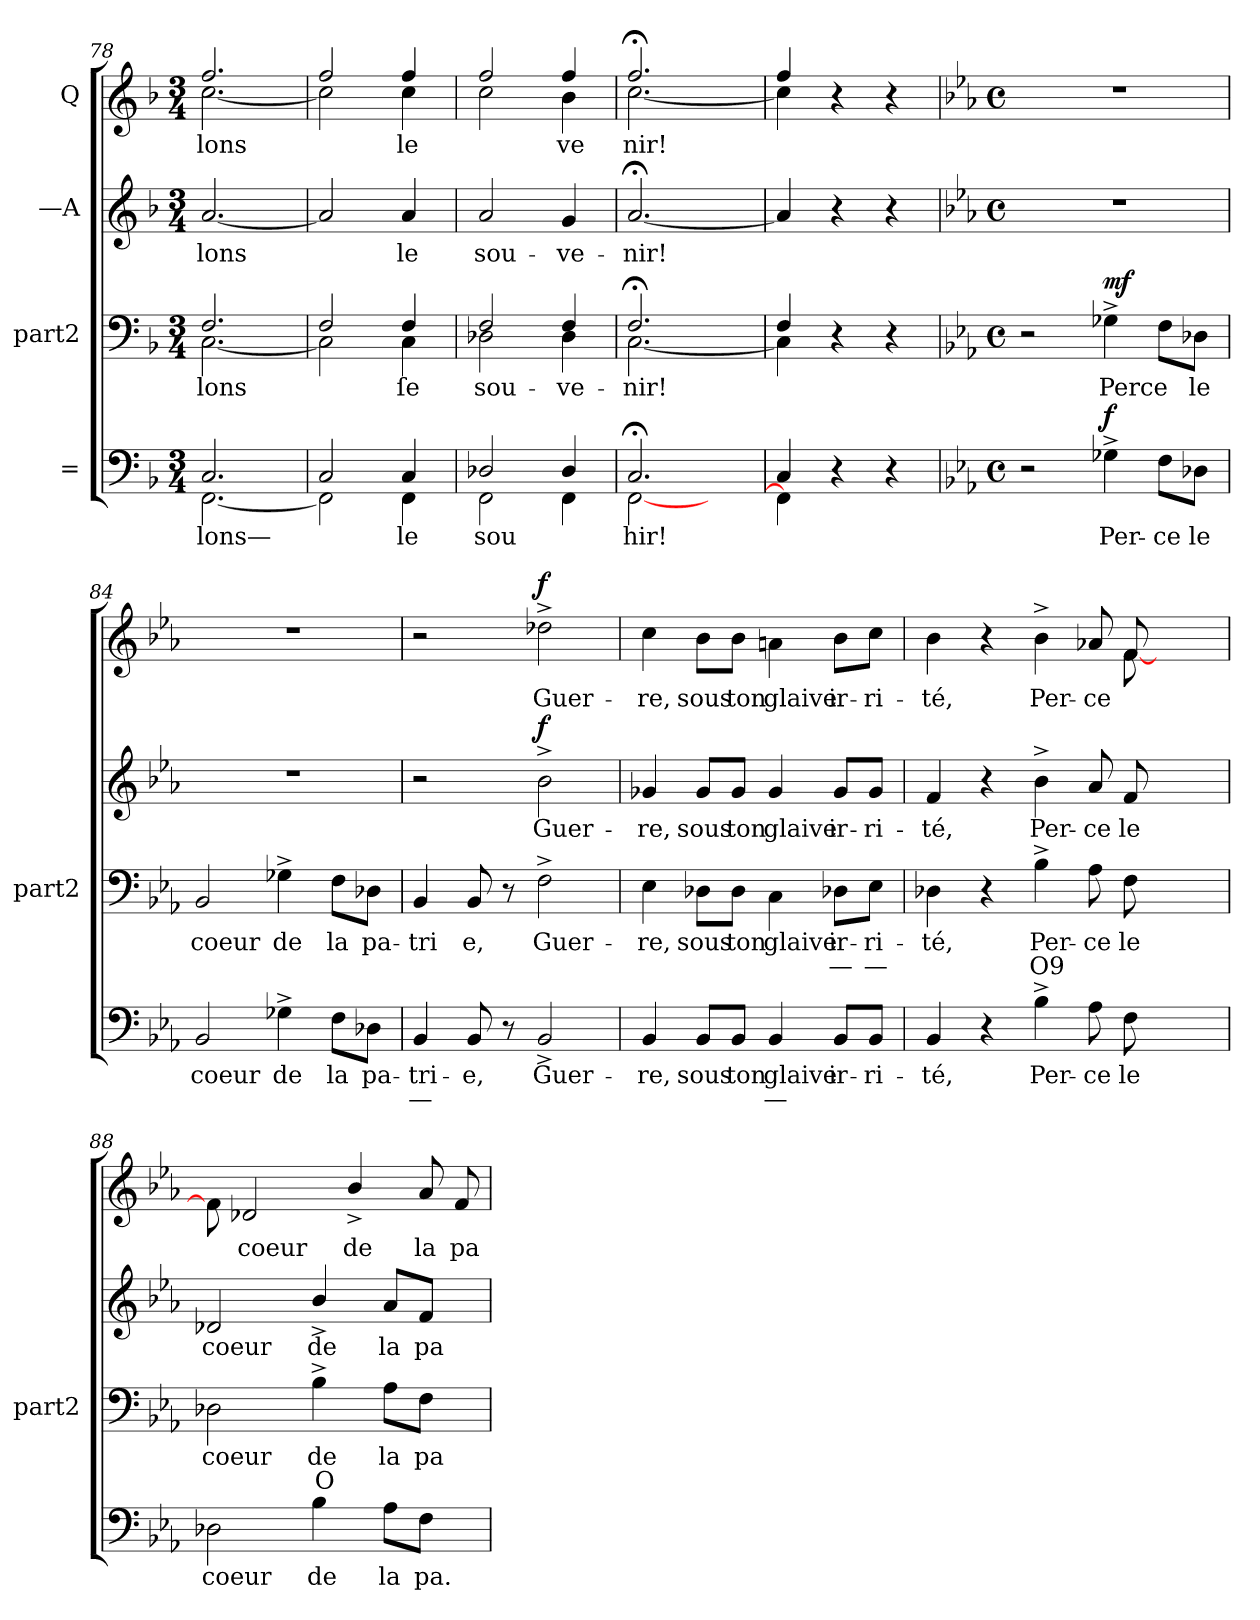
**kern	**text	**text	**dynam	**kern	**text	**text	**dynam	**kern	**text	**dynam	**kern	**text	**dynam
*part4	*part4	*part4	*part4	*part3	*part3	*part3	*part3	*part2	*part2	*part2	*part1	*part1	*part1
*staff4	*staff4	*staff4	*staff4	*staff3	*staff3	*staff3	*staff3	*staff2	*staff2	*staff2	*staff1	*staff1	*staff1
*I"=	*	*	*	*I"part2	*	*	*	*I"—A	*	*	*I"Q	*	*
*	*	*	*	*I'part2	*	*	*	*	*	*	*	*	*
!!LO:LB:g=z
*clefF4	*	*	*	*clefF4	*	*	*	*clefG2	*	*	*clefG2	*	*
*k[b-]	*	*	*	*k[b-]	*	*	*	*k[b-]	*	*	*k[b-]	*	*
*M3/4	*	*	*	*M3/4	*	*	*	*M3/4	*	*	*M3/4	*	*
=78	=78	=78	=78	=78	=78	=78	=78	=78	=78	=78	=78	=78	=78
*^	*	*	*	*	*	*	*	*	*	*	*	*	*
*	*	*	*	*	*^	*	*	*	*	*	*	*	*	*
*	*	*	*	*	*	*	*	*	*	*	*	*	*^	*	*
2.Ci/	[2.FFj\	lons—	.	.	2.Fi/	[2.Cj\	lons	.	.	[2.ai/	lons	.	2.ffi/	[2.ccj\	lons	.
=79	=79	=79	=79	=79	=79	=79	=79	=79	=79	=79	=79	=79	=79	=79	=79	=79
2Ci/	2FFj\]	.	.	.	2Fi/	2Cj\]	.	.	.	2ai/]	.	.	2ffi/	2ccj\]	.	.
4Ci/	4FFj\	le	.	.	4Fi/	4Cj\	ſe	.	.	4ai/	le	.	4ffi/	4ccj\	le	.
=80	=80	=80	=80	=80	=80	=80	=80	=80	=80	=80	=80	=80	=80	=80	=80	=80
2D-Xi/	2FFj\	sou	.	.	2Fi/	2D-Xj\	sou-	.	.	2ai/	sou-	.	2ffi/	2ccj\	--	.
4D-i/	4FFj\	--	.	.	4Fi/	4D-j\	ve-	.	.	4gi/	ve-	.	4ffi/	4b-j\	ve	.
=81	=81	=81	=81	=81	=81	=81	=81	=81	=81	=81	=81	=81	=81	=81	=81	=81
2.C;i/	[2FFj\	hir!	.	.	2.F;i/	[2.Cj\	nir!	.	.	[2.a;i/	nir!	.	2.ff;i/	[2.ccj\	nir!	.
.	4ryy	.	.	.	.	.	.	.	.	.	.	.	.	.	.	.
=82	=82	=82	=82	=82	=82	=82	=82	=82	=82	=82	=82	=82	=82	=82	=82	=82
4Ci/	4FFj\]	.	.	.	4Fi/	4Cj\]	.	.	.	4ai/]	.	.	4ffi/	4ccj\]	.	.
4r	2ryy	.	.	.	4r	2ryy	.	.	.	4r	.	.	4r	2ryy	.	.
4r	.	.	.	.	4r	.	.	.	.	4r	.	.	4r	.	.	.
*v	*v	*	*	*	*	*	*	*	*	*	*	*	*v	*v	*	*
*	*	*	*	*v	*v	*	*	*	*	*	*	*	*	*
=83	=83	=83	=83	=83	=83	=83	=83	=83	=83	=83	=83	=83	=83
*k[b-e-a-]	*	*	*	*k[b-e-a-]	*	*	*	*k[b-e-a-]	*	*	*k[b-e-a-]	*	*
*M4/4	*	*	*	*M4/4	*	*	*	*M4/4	*	*	*M4/4	*	*
*met(c)	*	*	*	*met(c)	*	*	*	*met(c)	*	*	*met(c)	*	*
2r	.	.	.	2r	.	.	.	1r	.	.	1r	.	.
!	!	!	!LO:DY:a	!	!	!	!LO:DY:a	!	!	!	!	!	!
4G-X^>i\	Per-	.	f	4G-X^>i\	Perce	.	mf	.	.	.	.	.	.
8Fi\L	ce	.	.	8Fi\L	.	.	.	.	.	.	.	.	.
8D-Xi\J	le	.	.	8D-Xi\J	le	.	.	.	.	.	.	.	.
=84	=84	=84	=84	=84	=84	=84	=84	=84	=84	=84	=84	=84	=84
2BB-i/	coeur	.	.	2BB-i/	coeur	.	.	1r	.	.	1r	.	.
4G-X^>i\	de	.	.	4G-X^>i\	de	.	.	.	.	.	.	.	.
8Fi\L	la	.	.	8Fi\L	la	.	.	.	.	.	.	.	.
8D-Xi\J	pa-	.	.	8D-Xi\J	pa-	.	.	.	.	.	.	.	.
!!LO:LB:g=z
=85	=85	=85	=85	=85	=85	=85	=85	=85	=85	=85	=85	=85	=85
4BB-i/	tri-	—	.	4BB-i/	tri	.	.	2r	.	.	2r	.	.
8BB-i/	e,	.	.	8BB-i/	e,	.	.	.	.	.	.	.	.
8r	.	.	.	8r	.	.	.	.	.	.	.	.	.
!	!	!	!	!	!	!	!	!	!	!LO:DY:a	!	!	!LO:DY:a
2BB-^>i/	Guer-	.	.	2F^>i\	Guer-	.	.	2b-^>i\	Guer-	f	2dd-X^>i\	Guer-	f
=86	=86	=86	=86	=86	=86	=86	=86	=86	=86	=86	=86	=86	=86
4BB-i/	re,	.	.	4E-i\	re,	.	.	4g-Xi/	re,	.	4cci\	re,	.
8BB-i/L	sous	.	.	8D-Xi\L	sous	.	.	8g-i/L	sous	.	8b-i\L	sous	.
8BB-i/J	ton	.	.	8D-i\J	ton	.	.	8g-i/J	ton	.	8b-i\J	ton	.
4BB-i/	glaive	—	.	4Ci\	glaive	.	.	4g-i/	glaive	.	4ani\	glaive	.
8BB-i/L	ir-	.	.	8D-Xi\L	ir-	—	.	8g-i/L	ir-	.	8b-i\L	ir-	.
8BB-i/J	ri-	.	.	8E-i\J	ri-	—	.	8g-i/J	ri-	.	8cci\J	ri-	.
=87	=87	=87	=87	=87	=87	=87	=87	=87	=87	=87	=87	=87	=87
*	*	*	*	*	*	*	*	*	*	*	*^	*	*
4BB-i/	té,	.	.	4D-Xi\	té,	.	.	4fi/	té,	.	4b-i\	4ryy	té,	.
4r	.	.	.	4r	.	.	.	4r	.	.	4r	4ryy	.	.
4B-^>i\	Per-	.	.	4B-^>i\	Per-	O9	.	4b-^>i\	Per-	.	4b-^>i\	4ryy	Per-	.
8A-i\	ce	.	.	8A-i\	ce	.	.	8a-i/	ce	.	8a-Xi/	8ryy	ce	.
8Fi\	le	.	.	8Fi\	le	.	.	8fi/	le	.	8fi/	[8fZ\	.	.
4ryy	.	.	.	4ryy	.	.	.	4ryy	.	.	4ryy	8ryy	.	.
.	.	.	.	.	.	.	.	.	.	.	.	8ryy	.	.
*	*	*	*	*	*	*	*	*	*	*	*v	*v	*	*
=88	=88	=88	=88	=88	=88	=88	=88	=88	=88	=88	=88	=88	=88
2D-Xi\	coeur	.	.	2D-Xi\	coeur	.	.	2d-Xi/	coeur	.	8fZ\]	.	.
.	.	.	.	.	.	.	.	.	.	.	2d-Xi/	coeur	.
4B-i\	de	.	.	4B-^>i\	de	O	.	4b-^>i/	de	.	.	.	.
.	.	.	.	.	.	.	.	.	.	.	4b-^>i/	de	.
8A-i\L	la	.	.	8A-i\L	la	.	.	8a-i/L	la	.	.	.	.
8Fi\J	pa.	.	.	8Fi\J	pa-	.	.	8fi/J	pa-	.	8a-i/	la	.
8ryy	.	.	.	8ryy	.	.	.	8ryy	.	.	8fi/	pa-	.
=	=	=	=	=	=	=	=	=	=	=	=	=	=
*-	*-	*-	*-	*-	*-	*-	*-	*-	*-	*-	*-	*-	*-
